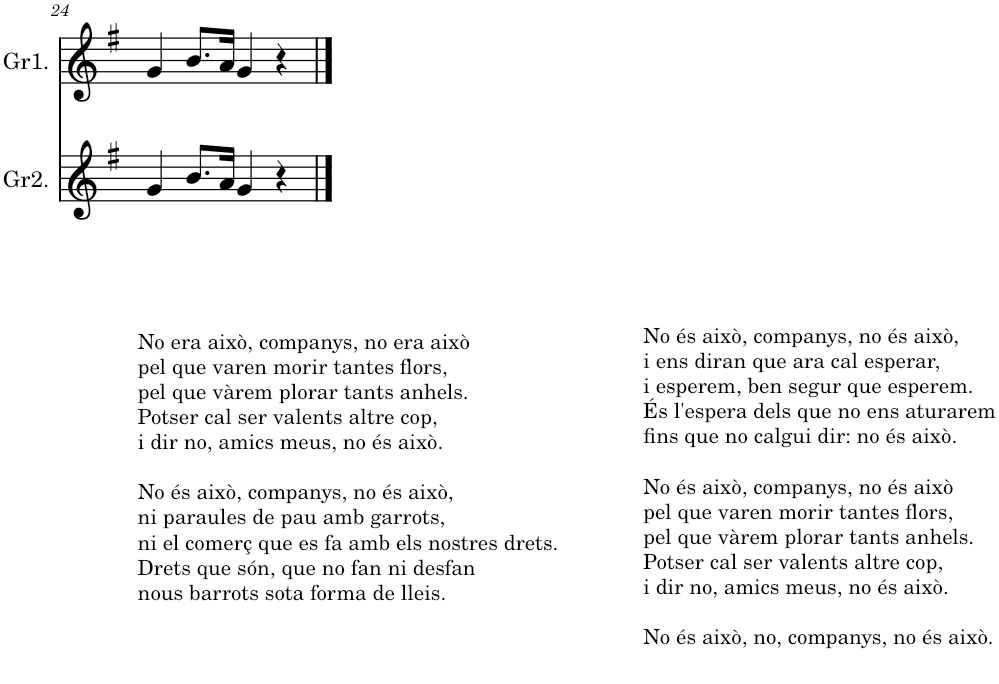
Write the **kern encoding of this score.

**kern	**kern
*part2	*part1
*staff2	*staff1
*I"Gralla2	*I"Gralla1
*I'Gr2.	*I'Gr1.
!!LO:PB:g=z
*clefG2	*clefG2
*k[f#]	*k[f#]
*M4/4	*M4/4
*met(c)	*met(c)
=24	=24
4g/	4g/
8.b/L	8.b/L
16a/Jk	16a/Jk
4g/	4g/
4r	4r
==	==
*-	*-
